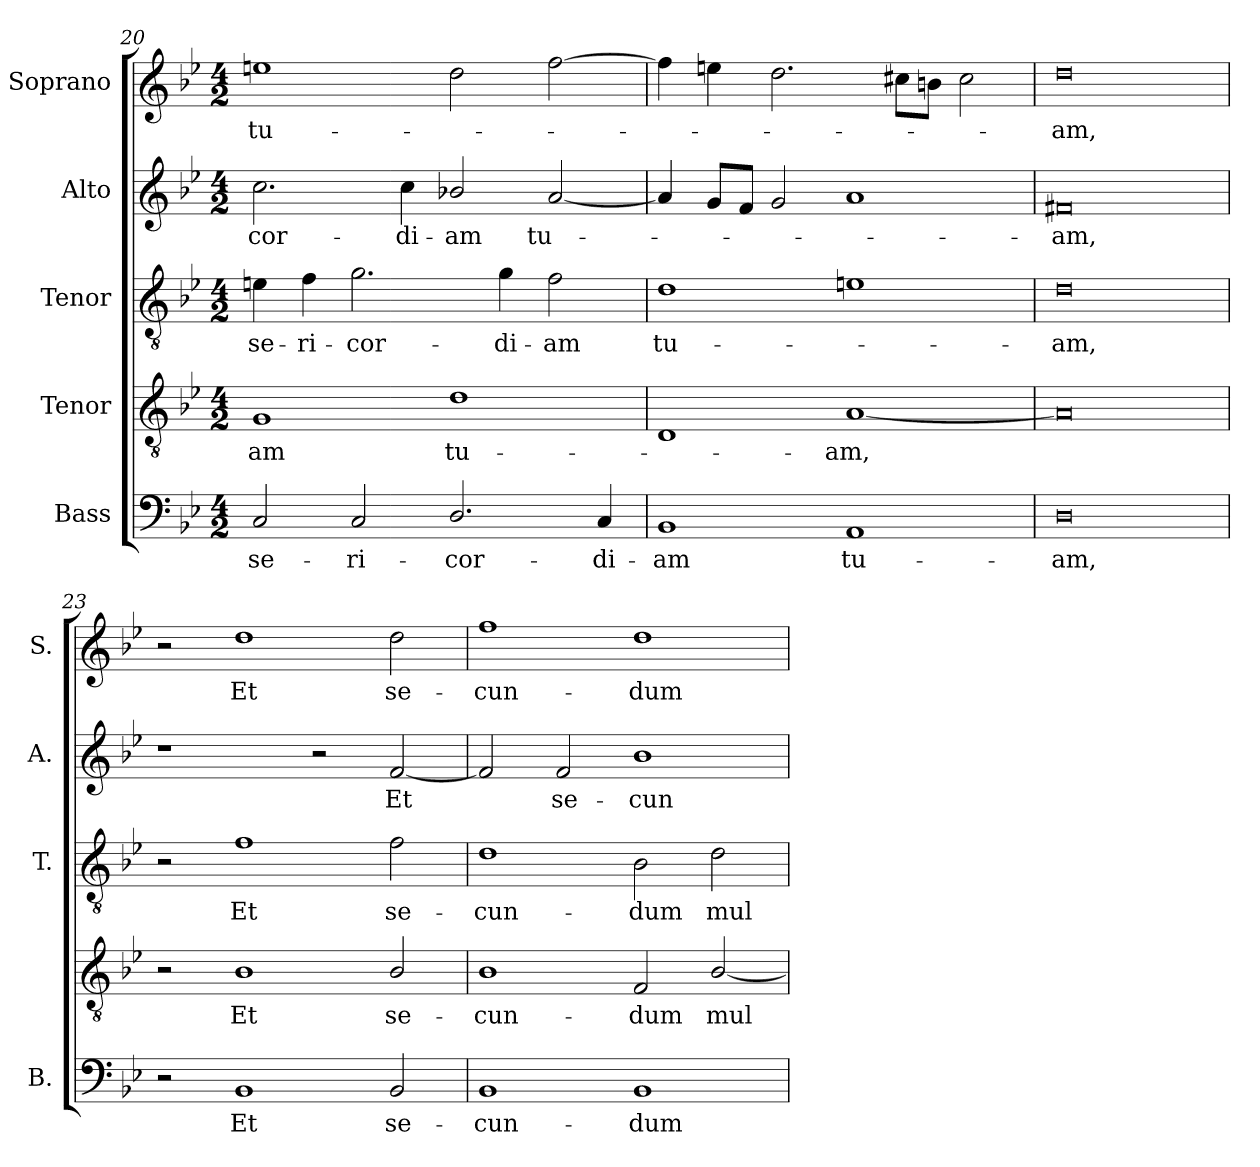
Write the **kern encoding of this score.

**kern	**text	**kern	**text	**kern	**text	**kern	**text	**kern	**text
*part5	*part5	*part4	*part4	*part3	*part3	*part2	*part2	*part1	*part1
*staff5	*staff5	*staff4	*staff4	*staff3	*staff3	*staff2	*staff2	*staff1	*staff1
*I"Bass	*	*I"Tenor	*	*I"Tenor	*	*I"Alto	*	*I"Soprano	*
*I'B.	*	*	*	*I'T.	*	*I'A.	*	*I'S.	*
*clefF4	*	*clefGv2	*	*clefGv2	*	*clefG2	*	*clefG2	*
*	*	*ITrd7c12	*	*ITrd7c12	*	*	*	*	*
*k[b-e-]	*	*k[b-e-]	*	*k[b-e-]	*	*k[b-e-]	*	*k[b-e-]	*
*B-:	*	*B-:	*	*B-:	*	*B-:	*	*B-:	*
*M4/2	*	*M4/2	*	*M4/2	*	*M4/2	*	*M4/2	*
=20	=20	=20	=20	=20	=20	=20	=20	=20	=20
!	!LO:LY:b:color=#000000	!	!	!	!	!	!	!	!
!	!	!	!LO:LY:b:color=#000000	!	!	!	!	!	!
!	!	!	!	!	!LO:LY:b:color=#000000	!	!	!	!
!	!	!	!	!	!	!	!LO:LY:b:color=#000000	!	!
!	!	!	!	!	!	!	!	!	!LO:LY:b:color=#000000
2Ci/	-se-	1GGi	-am	4Eni\	-se-	2.cci\	-cor-	1eeni	tu-
!	!	!	!	!	!LO:LY:b:color=#000000	!	!	!	!
.	.	.	.	4Fi\	-ri-	.	.	.	.
!	!LO:LY:b:color=#000000	!	!	!	!	!	!	!	!
!	!	!	!	!	!LO:LY:b:color=#000000	!	!	!	!
2Ci/	-ri-	.	.	2.Gi\	-cor-	.	.	.	.
!	!	!	!	!	!	!	!LO:LY:b:color=#000000	!	!
.	.	.	.	.	.	4cci\	-di-	.	.
!	!LO:LY:b:color=#000000	!	!	!	!	!	!	!	!
!	!	!	!LO:LY:b:color=#000000	!	!	!	!	!	!
!	!	!	!	!	!	!	!LO:LY:b:color=#000000	!	!
2.Di/	-cor-	1Di	tu-	.	.	2b-Xi/	-am	2ddi\	.
!	!	!	!	!	!LO:LY:b:color=#000000	!	!	!	!
.	.	.	.	4Gi\	-di-	.	.	.	.
!	!	!	!	!	!LO:LY:b:color=#000000	!	!	!	!
!	!	!	!	!	!	!	!LO:LY:b:color=#000000	!	!
.	.	.	.	2Fi\	-am	[2ai/	tu-	[2ffi\	.
!	!LO:LY:b:color=#000000	!	!	!	!	!	!	!	!
4Ci/	-di-	.	.	.	.	.	.	.	.
!!LO:LB:g=z
=21	=21	=21	=21	=21	=21	=21	=21	=21	=21
!	!LO:LY:b:color=#000000	!	!	!	!	!	!	!	!
!	!	!	!	!	!LO:LY:b:color=#000000	!	!	!	!
1BB-i	-am	1DDi	.	1Di	tu-	4ai/]	.	4ffi\]	.
.	.	.	.	.	.	8gi/L	.	4eeni\	.
.	.	.	.	.	.	8fi/J	.	.	.
.	.	.	.	.	.	2gi/	.	2.ddi\	.
!	!LO:LY:b:color=#000000	!	!	!	!	!	!	!	!
!	!	!	!LO:LY:b:color=#000000	!	!	!	!	!	!
1AAi	tu-	[1AAi	-am,	1Eni	.	1ai	.	.	.
.	.	.	.	.	.	.	.	8cc#Xi\L	.
.	.	.	.	.	.	.	.	8bni\J	.
.	.	.	.	.	.	.	.	2cc#i\	.
=22	=22	=22	=22	=22	=22	=22	=22	=22	=22
!	!LO:LY:b:color=#000000	!	!	!	!	!	!	!	!
!	!	!	!	!	!LO:LY:b:color=#000000	!	!	!	!
!	!	!	!	!	!	!	!LO:LY:b:color=#000000	!	!
!	!	!	!	!	!	!	!	!	!LO:LY:b:color=#000000
0Di	-am,	0AAi]	.	0Di	-am,	0f#Xi	-am,	0ddi	-am,
=23	=23	=23	=23	=23	=23	=23	=23	=23	=23
2r	.	2r	.	2r	.	1r	.	2r	.
!	!LO:LY:b:color=#000000	!	!	!	!	!	!	!	!
!	!	!	!LO:LY:b:color=#000000	!	!	!	!	!	!
!	!	!	!	!	!LO:LY:b:color=#000000	!	!	!	!
!	!	!	!	!	!	!	!	!	!LO:LY:b:color=#000000
1BB-i	Et	1BB-i	Et	1Fi	Et	.	.	1ddi	Et
.	.	.	.	.	.	2r	.	.	.
!	!LO:LY:b:color=#000000	!	!	!	!	!	!	!	!
!	!	!	!LO:LY:b:color=#000000	!	!	!	!	!	!
!	!	!	!	!	!LO:LY:b:color=#000000	!	!	!	!
!	!	!	!	!	!	!	!LO:LY:b:color=#000000	!	!
!	!	!	!	!	!	!	!	!	!LO:LY:b:color=#000000
2BB-i/	se-	2BB-i/	se-	2Fi\	se-	[2fi/	Et	2ddi\	se-
=24	=24	=24	=24	=24	=24	=24	=24	=24	=24
!	!LO:LY:b:color=#000000	!	!	!	!	!	!	!	!
!	!	!	!LO:LY:b:color=#000000	!	!	!	!	!	!
!	!	!	!	!	!LO:LY:b:color=#000000	!	!	!	!
!	!	!	!	!	!	!	!	!	!LO:LY:b:color=#000000
1BB-i	-cun-	1BB-i	-cun-	1Di	-cun-	2fi/]	.	1ffi	-cun-
!	!	!	!	!	!	!	!LO:LY:b:color=#000000	!	!
.	.	.	.	.	.	2fi/	se-	.	.
!	!LO:LY:b:color=#000000	!	!	!	!	!	!	!	!
!	!	!	!LO:LY:b:color=#000000	!	!	!	!	!	!
!	!	!	!	!	!LO:LY:b:color=#000000	!	!	!	!
!	!	!	!	!	!	!	!LO:LY:b:color=#000000	!	!
!	!	!	!	!	!	!	!	!	!LO:LY:b:color=#000000
1BB-i	-dum	2FFi/	-dum	2BB-i\	-dum	1b-i	-cun-	1ddi	-dum
!	!	!	!LO:LY:b:color=#000000	!	!	!	!	!	!
!	!	!	!	!	!LO:LY:b:color=#000000	!	!	!	!
.	.	[2BB-i/	mul-	2Di\	mul-	.	.	.	.
=	=	=	=	=	=	=	=	=	=
*-	*-	*-	*-	*-	*-	*-	*-	*-	*-
